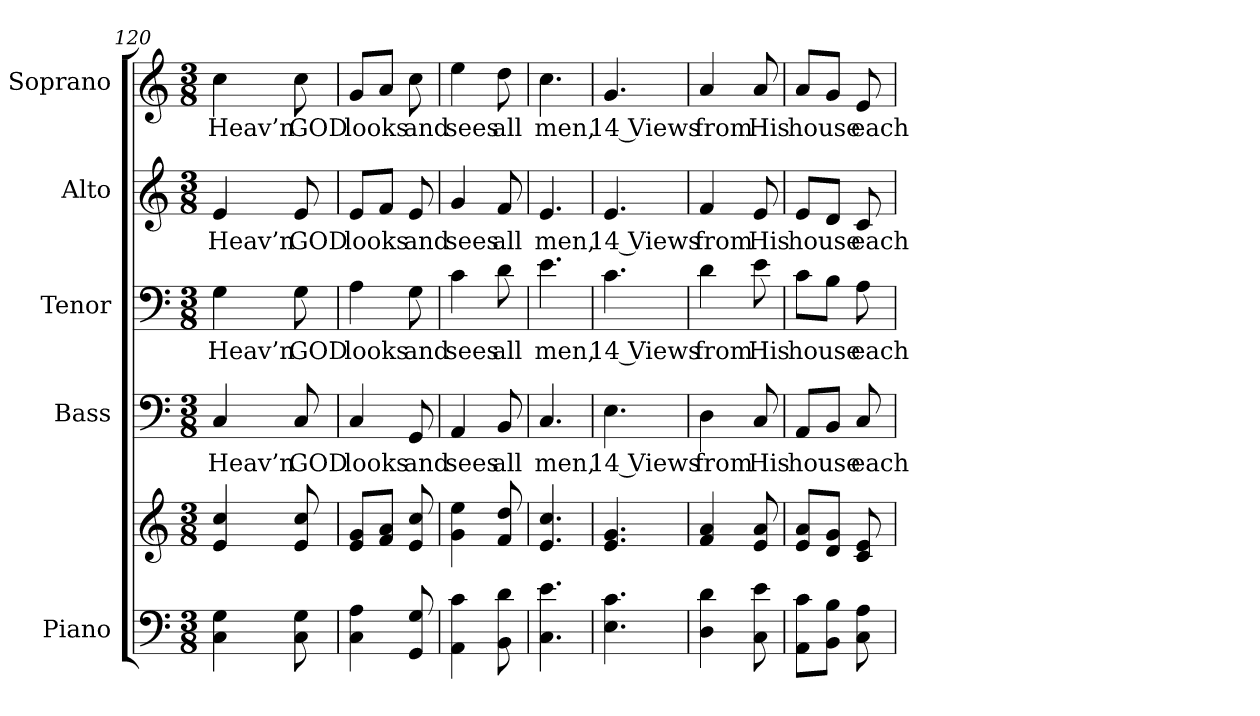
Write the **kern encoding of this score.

**kern	**kern	**kern	**text	**kern	**text	**kern	**text	**kern	**text
*part5	*part5	*part4	*part4	*part3	*part3	*part2	*part2	*part1	*part1
*staff6	*staff5	*staff4	*staff4	*staff3	*staff3	*staff2	*staff2	*staff1	*staff1
*I"Piano	*	*I"Bass	*	*I"Tenor	*	*I"Alto	*	*I"Soprano	*
*I'Pno.	*	*I'B.	*	*I'T.	*	*I'A.	*	*I'S.	*
!!LO:LB:g=z
*clefF4	*clefG2	*clefF4	*	*clefF4	*	*clefG2	*	*clefG2	*
*k[]	*k[]	*k[]	*	*k[]	*	*k[]	*	*k[]	*
*C:	*C:	*C:	*	*C:	*	*C:	*	*C:	*
*M3/8	*M3/8	*M3/8	*	*M3/8	*	*M3/8	*	*M3/8	*
=120	=120	=120	=120	=120	=120	=120	=120	=120	=120
!	!	!	!LO:LY:b:color=#000000	!	!	!	!	!	!
!	!	!	!	!	!LO:LY:b:color=#000000	!	!	!	!
!	!	!	!	!	!	!	!LO:LY:b:color=#000000	!	!
!	!	!	!	!	!	!	!	!	!LO:LY:b:color=#000000
4Ci\ 4Gi	4ei/ 4cci	4Ci/	Heav’n	4Gi\	Heav’n	4ei/	Heav’n	4cci\	Heav’n
!	!	!	!LO:LY:b:color=#000000	!	!	!	!	!	!
!	!	!	!	!	!LO:LY:b:color=#000000	!	!	!	!
!	!	!	!	!	!	!	!LO:LY:b:color=#000000	!	!
!	!	!	!	!	!	!	!	!	!LO:LY:b:color=#000000
8Ci\ 8Gi	8ei/ 8cci	8Ci/	GOD	8Gi\	GOD	8ei/	GOD	8cci\	GOD
=121	=121	=121	=121	=121	=121	=121	=121	=121	=121
!	!	!	!LO:LY:b:color=#000000	!	!	!	!	!	!
!	!	!	!	!	!LO:LY:b:color=#000000	!	!	!	!
!	!	!	!	!	!	!	!LO:LY:b:color=#000000	!	!
!	!	!	!	!	!	!	!	!	!LO:LY:b:color=#000000
4Ci\ 4Ai	8ei/ 8giL	4Ci/	looks	4Ai\	looks	8ei/L	looks	8gi/L	looks
.	8fi/ 8aiJ	.	.	.	.	8fi/J	.	8ai/J	.
!	!	!	!LO:LY:b:color=#000000	!	!	!	!	!	!
!	!	!	!	!	!LO:LY:b:color=#000000	!	!	!	!
!	!	!	!	!	!	!	!LO:LY:b:color=#000000	!	!
!	!	!	!	!	!	!	!	!	!LO:LY:b:color=#000000
8GGi/ 8Gi	8ei/ 8cci	8GGi/	and	8Gi\	and	8ei/	and	8cci\	and
=122	=122	=122	=122	=122	=122	=122	=122	=122	=122
!	!	!	!LO:LY:b:color=#000000	!	!	!	!	!	!
!	!	!	!	!	!LO:LY:b:color=#000000	!	!	!	!
!	!	!	!	!	!	!	!LO:LY:b:color=#000000	!	!
!	!	!	!	!	!	!	!	!	!LO:LY:b:color=#000000
4AAi\ 4ci	4gi\ 4eei	4AAi/	sees	4ci\	sees	4gi/	sees	4eei\	sees
!	!	!	!LO:LY:b:color=#000000	!	!	!	!	!	!
!	!	!	!	!	!LO:LY:b:color=#000000	!	!	!	!
!	!	!	!	!	!	!	!LO:LY:b:color=#000000	!	!
!	!	!	!	!	!	!	!	!	!LO:LY:b:color=#000000
8BBi\ 8di	8fi/ 8ddi	8BBi/	all	8di\	all	8fi/	all	8ddi\	all
=123	=123	=123	=123	=123	=123	=123	=123	=123	=123
!	!	!	!LO:LY:b:color=#000000	!	!	!	!	!	!
!	!	!	!	!	!LO:LY:b:color=#000000	!	!	!	!
!	!	!	!	!	!	!	!LO:LY:b:color=#000000	!	!
!	!	!	!	!	!	!	!	!	!LO:LY:b:color=#000000
4.Ci\ 4.ei	4.ei/ 4.cci	4.Ci/	men,	4.ei\	men,	4.ei/	men,	4.cci\	men,
=124	=124	=124	=124	=124	=124	=124	=124	=124	=124
!	!	!	!LO:LY:b:color=#000000	!	!	!	!	!	!
!	!	!	!	!	!LO:LY:b:color=#000000	!	!	!	!
!	!	!	!	!	!	!	!LO:LY:b:color=#000000	!	!
!	!	!	!	!	!	!	!	!	!LO:LY:b:color=#000000
4.Ei\ 4.ci	4.ei/ 4.gi	4.Ei\	14 Views	4.ci\	14 Views	4.ei/	14 Views	4.gi/	14 Views
=125	=125	=125	=125	=125	=125	=125	=125	=125	=125
!	!	!	!LO:LY:b:color=#000000	!	!	!	!	!	!
!	!	!	!	!	!LO:LY:b:color=#000000	!	!	!	!
!	!	!	!	!	!	!	!LO:LY:b:color=#000000	!	!
!	!	!	!	!	!	!	!	!	!LO:LY:b:color=#000000
4Di\ 4di	4fi/ 4ai	4Di\	from	4di\	from	4fi/	from	4ai/	from
!	!	!	!LO:LY:b:color=#000000	!	!	!	!	!	!
!	!	!	!	!	!LO:LY:b:color=#000000	!	!	!	!
!	!	!	!	!	!	!	!LO:LY:b:color=#000000	!	!
!	!	!	!	!	!	!	!	!	!LO:LY:b:color=#000000
8Ci\ 8ei	8ei/ 8ai	8Ci/	His	8ei\	His	8ei/	His	8ai/	His
=126	=126	=126	=126	=126	=126	=126	=126	=126	=126
!	!	!	!LO:LY:b:color=#000000	!	!	!	!	!	!
!	!	!	!	!	!LO:LY:b:color=#000000	!	!	!	!
!	!	!	!	!	!	!	!LO:LY:b:color=#000000	!	!
!	!	!	!	!	!	!	!	!	!LO:LY:b:color=#000000
8AAi\ 8ciL	8ei/ 8aiL	8AAi/L	house	8ci\L	house	8ei/L	house	8ai/L	house
8BBi\ 8BiJ	8di/ 8giJ	8BBi/J	.	8Bi\J	.	8di/J	.	8gi/J	.
!	!	!	!LO:LY:b:color=#000000	!	!	!	!	!	!
!	!	!	!	!	!LO:LY:b:color=#000000	!	!	!	!
!	!	!	!	!	!	!	!LO:LY:b:color=#000000	!	!
!	!	!	!	!	!	!	!	!	!LO:LY:b:color=#000000
8Ci\ 8Ai	8ci/ 8ei	8Ci/	each	8Ai\	each	8ci/	each	8ei/	each
=	=	=	=	=	=	=	=	=	=
*-	*-	*-	*-	*-	*-	*-	*-	*-	*-
